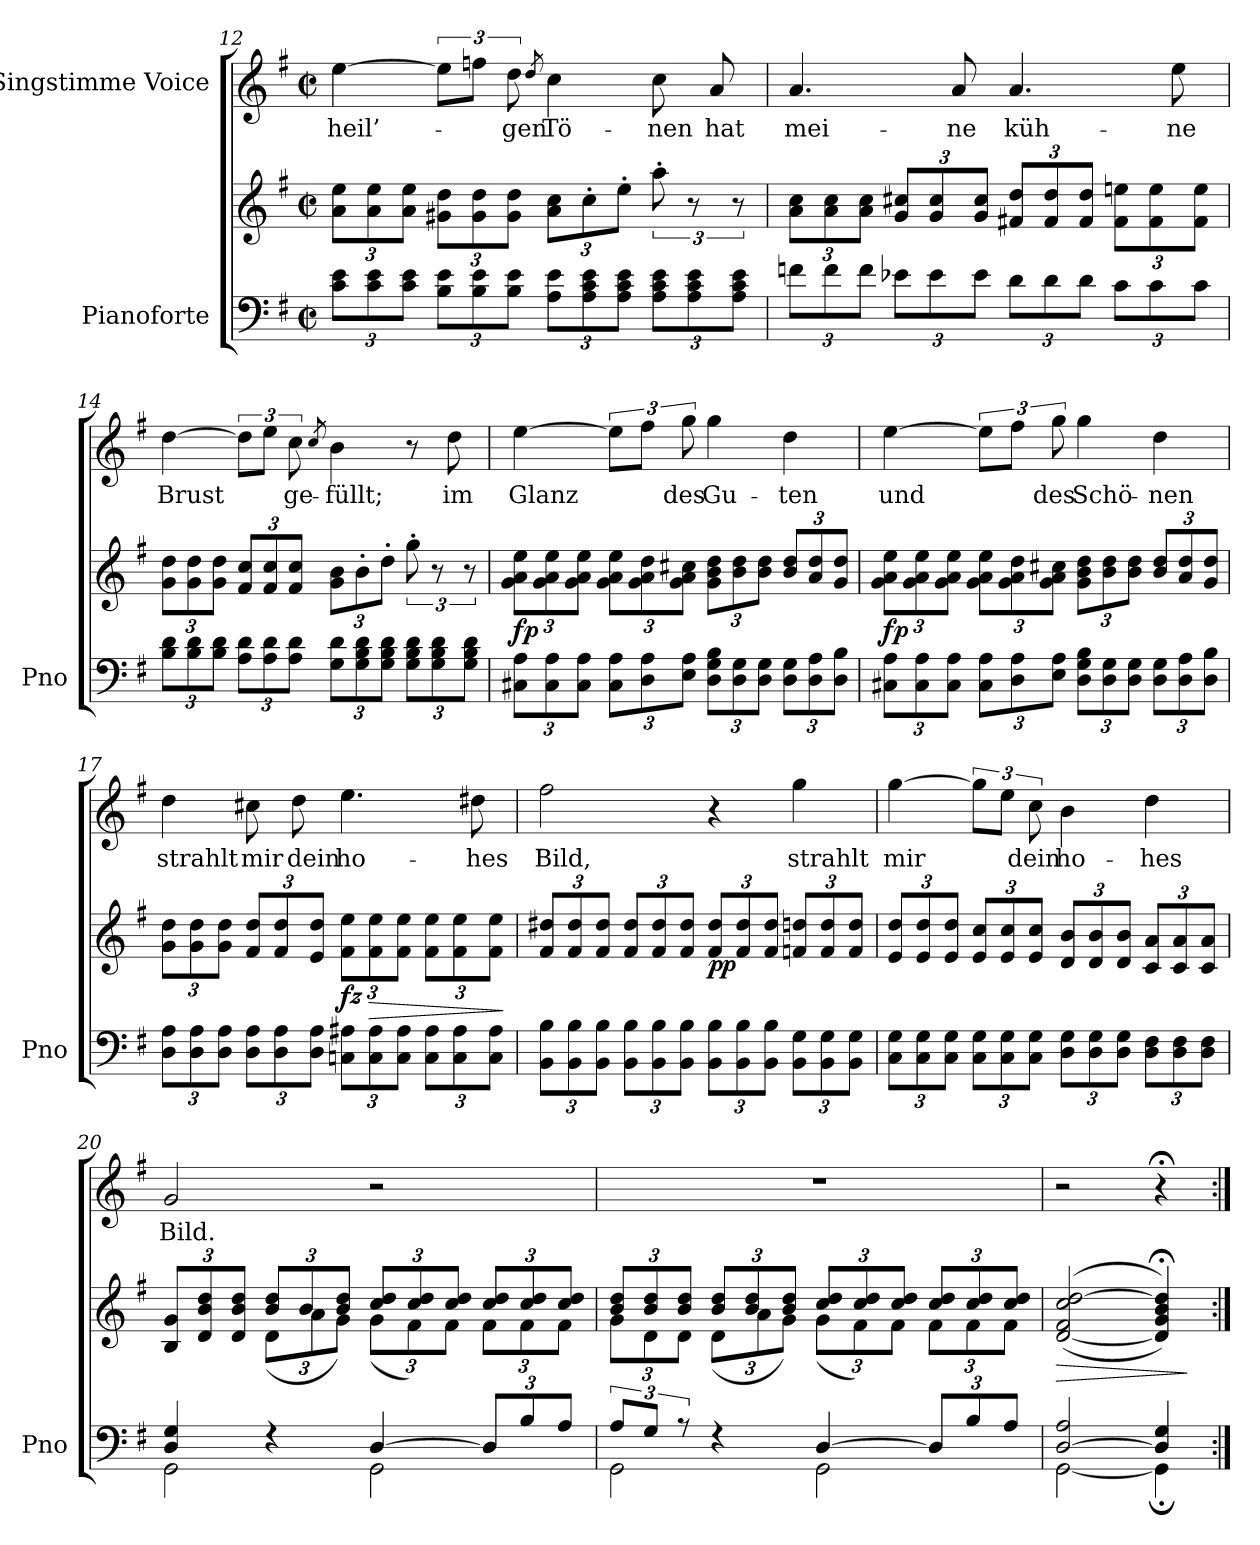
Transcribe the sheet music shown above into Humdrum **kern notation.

**kern	**kern	**dynam	**kern	**text
*part2	*part2	*part2	*part1	*part1
*staff3	*staff2	*staff2/3	*staff1	*staff1
*I"Pianoforte	*	*	*I"Singstimme Voice	*
*I'Pno	*	*	*	*
*clefF4	*clefG2	*	*clefG2	*
*k[f#]	*k[f#]	*	*k[f#]	*
*M2/2	*M2/2	*	*M2/2	*
*met(c|)	*met(c|)	*	*met(c|)	*
*Xbrackettup	*Xbrackettup	*	*	*
=12	=12	=12	=12	=12
12c\ 12e\L	12a\ 12ee\L	.	[4ee\	heil’-
12c\ 12e\	12a\ 12ee\	.	.	.
12c\ 12e\J	12a\ 12ee\J	.	.	.
12B\ 12e\L	12g#X\ 12dd\L	.	12ee\L]	.
12B\ 12e\	12g#\ 12dd\	.	12ffn\J	.
12B\ 12e\J	12g#\ 12dd\J	.	12dd\	-gen
.	.	.	8qdd/	.
12A\ 12e\L	12a\ 12cc\L	.	4cc\	Tö-
12A\ 12c\ 12e\	12cc'\	.	.	.
12A\ 12c\ 12e\J	12ee'\J	.	.	.
*	*brackettup	*	*	*
12A\ 12c\ 12e\L	12aa'\	.	8cc\	-nen
12A\ 12c\ 12e\	12r	.	.	.
.	.	.	8a/	hat
12A\ 12c\ 12e\J	12r	.	.	.
=13	=13	=13	=13	=13
*	*Xbrackettup	*	*	*
12fn\L	12a\ 12cc\L	.	4.a/	mei-
12f\	12a\ 12cc\	.	.	.
12f\J	12a\ 12cc\J	.	.	.
12e-X\L	12g/ 12cc#X/L	.	.	.
12e-\	12g/ 12cc#/	.	.	.
.	.	.	8a/	-ne
12e-\J	12g/ 12cc#/J	.	.	.
12d\L	12f#X/ 12dd/L	.	4.a/	küh-
12d\	12f#/ 12dd/	.	.	.
12d\J	12f#/ 12dd/J	.	.	.
12c\L	12f#\ 12een\L	.	.	.
12c\	12f#\ 12ee\	.	.	.
.	.	.	8ee\	-ne
12c\J	12f#\ 12ee\J	.	.	.
=14	=14	=14	=14	=14
12B\ 12d\L	12g\ 12dd\L	.	[4dd\	Brust
12B\ 12d\	12g\ 12dd\	.	.	.
12B\ 12d\J	12g\ 12dd\J	.	.	.
12A\ 12d\L	12f#/ 12cc/L	.	12dd\L]	.
12A\ 12d\	12f#/ 12cc/	.	12ee\J	.
12A\ 12d\J	12f#/ 12cc/J	.	12cc\	ge-
.	.	.	8qcc/	.
12G\ 12d\L	12g\ 12b\L	.	4b\	-füllt;
12G\ 12B\ 12d\	12b'\	.	.	.
12G\ 12B\ 12d\J	12dd'\J	.	.	.
*	*brackettup	*	*	*
12G\ 12B\ 12d\L	12gg'\	.	8r	.
12G\ 12B\ 12d\	12r	.	.	.
.	.	.	8dd\	im
12G\ 12B\ 12d\J	12r	.	.	.
=15	=15	=15	=15	=15
*	*Xbrackettup	*	*	*
!	!	!LO:DY:b	!	!
12C#X\ 12A\L	12g\ 12a\ 12ee\L	fp	[4ee\	Glanz
12C#\ 12A\	12g\ 12a\ 12ee\	.	.	.
12C#\ 12A\J	12g\ 12a\ 12ee\J	.	.	.
12C#\ 12A\L	12g\ 12a\ 12ee\L	.	12ee\L]	.
12D\ 12A\	12g\ 12a\ 12dd\	.	12ff#\J	.
12E\ 12A\J	12g\ 12a\ 12cc#X\J	.	12gg\	des
12D\ 12G\ 12B\L	12g\ 12b\ 12dd\L	.	4gg\	Gu-
12D\ 12G\	12b\ 12dd\	.	.	.
12D\ 12G\J	12b\ 12dd\J	.	.	.
12D\ 12G\L	12b/ 12dd/L	.	4dd\	-ten
12D\ 12A\	12a/ 12dd/	.	.	.
12D\ 12B\J	12g/ 12dd/J	.	.	.
=16	=16	=16	=16	=16
!	!	!LO:DY:b	!	!
12C#X\ 12A\L	12g\ 12a\ 12ee\L	fp	[4ee\	und
12C#\ 12A\	12g\ 12a\ 12ee\	.	.	.
12C#\ 12A\J	12g\ 12a\ 12ee\J	.	.	.
12C#\ 12A\L	12g\ 12a\ 12ee\L	.	12ee\L]	.
12D\ 12A\	12g\ 12a\ 12dd\	.	12ff#\J	.
12E\ 12A\J	12g\ 12a\ 12cc#X\J	.	12gg\	des
12D\ 12G\ 12B\L	12g\ 12b\ 12dd\L	.	4gg\	Schö-
12D\ 12G\	12b\ 12dd\	.	.	.
12D\ 12G\J	12b\ 12dd\J	.	.	.
12D\ 12G\L	12b/ 12dd/L	.	4dd\	-nen
12D\ 12A\	12a/ 12dd/	.	.	.
12D\ 12B\J	12g/ 12dd/J	.	.	.
=17	=17	=17	=17	=17
12D\ 12A\L	12g\ 12dd\L	.	4dd\	strahlt
12D\ 12A\	12g\ 12dd\	.	.	.
12D\ 12A\J	12g\ 12dd\J	.	.	.
12D\ 12A\L	12f#/ 12dd/L	.	8cc#X\	mir
12D\ 12A\	12f#/ 12dd/	.	.	.
.	.	.	8dd\	dein
12D\ 12A\J	12e/ 12dd/J	.	.	.
!	!	!LO:DY:b	!	!
12Cn\ 12A#X\L	12f#\ 12ee\L	fz	4.ee\	ho-
!	!	!LO:HP:b	!	!
12C\ 12A#\	12f#\ 12ee\	>	.	.
12C\ 12A#\J	12f#\ 12ee\J	.	.	.
12C\ 12A#\L	12f#\ 12ee\L	.	.	.
12C\ 12A#\	12f#\ 12ee\	.	.	.
.	.	.	8dd#X\	-hes
12C\ 12A#\J	12f#\ 12ee\J	.	.	.
.	.	]	.	.
=18	=18	=18	=18	=18
12BB\ 12B\L	12f#/ 12dd#X/L	.	2ff#\	Bild,
12BB\ 12B\	12f#/ 12dd#/	.	.	.
12BB\ 12B\J	12f#/ 12dd#/J	.	.	.
12BB\ 12B\L	12f#/ 12dd#/L	.	.	.
12BB\ 12B\	12f#/ 12dd#/	.	.	.
12BB\ 12B\J	12f#/ 12dd#/J	.	.	.
!	!	!LO:DY:b	!	!
12BB\ 12B\L	12f#/ 12dd#/L	pp	4r	.
12BB\ 12B\	12f#/ 12dd#/	.	.	.
12BB\ 12B\J	12f#/ 12dd#/J	.	.	.
12BB\ 12G\L	12fn/ 12ddn/L	.	4gg\	strahlt
12BB\ 12G\	12f/ 12dd/	.	.	.
12BB\ 12G\J	12f/ 12dd/J	.	.	.
=19	=19	=19	=19	=19
12C\ 12G\L	12e/ 12dd/L	.	[4gg\	mir
12C\ 12G\	12e/ 12dd/	.	.	.
12C\ 12G\J	12e/ 12dd/J	.	.	.
12C\ 12G\L	12e/ 12cc/L	.	12gg\L]	.
12C\ 12G\	12e/ 12cc/	.	12ee\J	.
12C\ 12G\J	12e/ 12cc/J	.	12cc\	dein
12D\ 12G\L	12d/ 12b/L	.	4b\	ho-
12D\ 12G\	12d/ 12b/	.	.	.
12D\ 12G\J	12d/ 12b/J	.	.	.
12D\ 12F#\L	12c/ 12a/L	.	4dd\	-hes
12D\ 12F#\	12c/ 12a/	.	.	.
12D\ 12F#\J	12c/ 12a/J	.	.	.
=20	=20	=20	=20	=20
*^	*^	*	*	*
4D/ 4G/	2GG\	12B/ 12g/L	4ryy	.	2g/	Bild.
.	.	12d/ 12b/ 12dd/	.	.	.	.
.	.	12d/ 12b/ 12dd/J	.	.	.	.
4r	.	12b/ 12dd/L	(12d\L	.	.	.
.	.	12b/	12a\	.	.	.
.	.	12b/ 12dd/J	12g\J)	.	.	.
[4D/	2GG\	12cc/ 12dd/L	(12g\L	.	2r	.
.	.	12cc/ 12dd/	12f#\)	.	.	.
.	.	12cc/ 12dd/J	12f#\J	.	.	.
12D/L]	.	12cc/ 12dd/L	12f#\L	.	.	.
12B/	.	12cc/ 12dd/	12f#\	.	.	.
12A/J	.	12cc/ 12dd/J	12f#\J	.	.	.
=21	=21	=21	=21	=21	=21	=21
*brackettup	*	*	*	*	*	*
12A/L	2GG\	12b/ 12dd/L	12g\L	.	1r	.
12G/J	.	12b/ 12dd/	12d\	.	.	.
12r	.	12b/ 12dd/J	12d\J	.	.	.
4r	.	12b/ 12dd/L	(12d\L	.	.	.
.	.	12b/ 12dd/	12a\	.	.	.
.	.	12b/ 12dd/J	12g\J)	.	.	.
[4D/	2GG\	12cc/ 12dd/L	(12g\L	.	.	.
.	.	12cc/ 12dd/	12f#\)	.	.	.
.	.	12cc/ 12dd/J	12f#\J	.	.	.
12D/L]	.	12cc/ 12dd/L	12f#\L	.	.	.
12B/	.	12cc/ 12dd/	12f#\	.	.	.
12A/J	.	12cc/ 12dd/J	12f#\J	.	.	.
=22	=22	=22	=22	=22	=22	=22
!	!	!	!	!LO:HP:b	!	!
*	*	*v	*v	*	*	*
[2D/ 2A/	[2GG\	(([2d/ 2f#/ 2cc/ [2dd/	>	2r	.
4D/] 4G/	4GG;\]	4d/];< 4g/;< 4b/;< 4dd/];<))	.	4r;<	.
*v	*v	*	*	*	*
.	.	]	.	.
=:|!	=:|!	=:|!	=:|!	=:|!
*-	*-	*-	*-	*-
